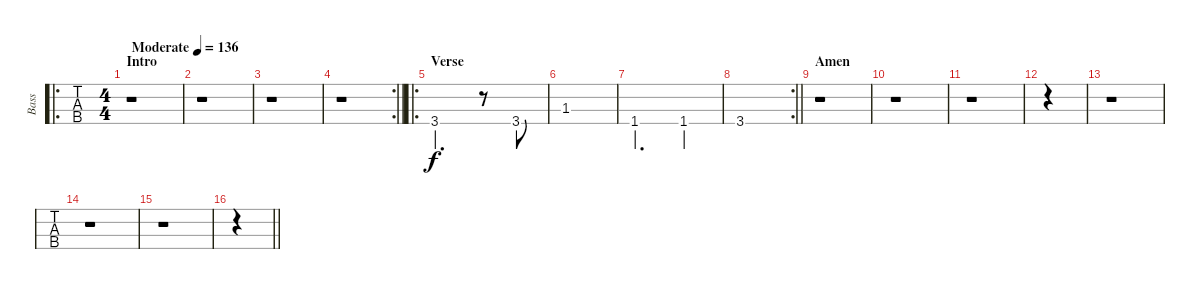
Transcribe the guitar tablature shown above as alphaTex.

\track ("Bass" "Bass") {instrument electricbassfinger}
\staff {tabs}
\tuning (G2 D2 A1 E1) {hide}
\ro
\ts (4 4)
\section ("" "Intro")
\tempo (136 "Moderate")
\clef f4
\ks c
r.1{dy f instrument electricbassfinger} |
r.1 |
r.1 |
\rc 2
\barLineRight lightlight
r.1 |
\ro
\section ("" "Verse")
3.4.2{d} r.8 3.4.8 |
1.3.1 |
1.4.2{d} 1.4.4 |
\rc 2
\barLineRight lightlight
3.4.1 |
\section ("" "Amen")
r.1 |
r.1 |
r.1 |
|
r.1 |
r.1 |
r.1 |
\barLineRight lightlight
